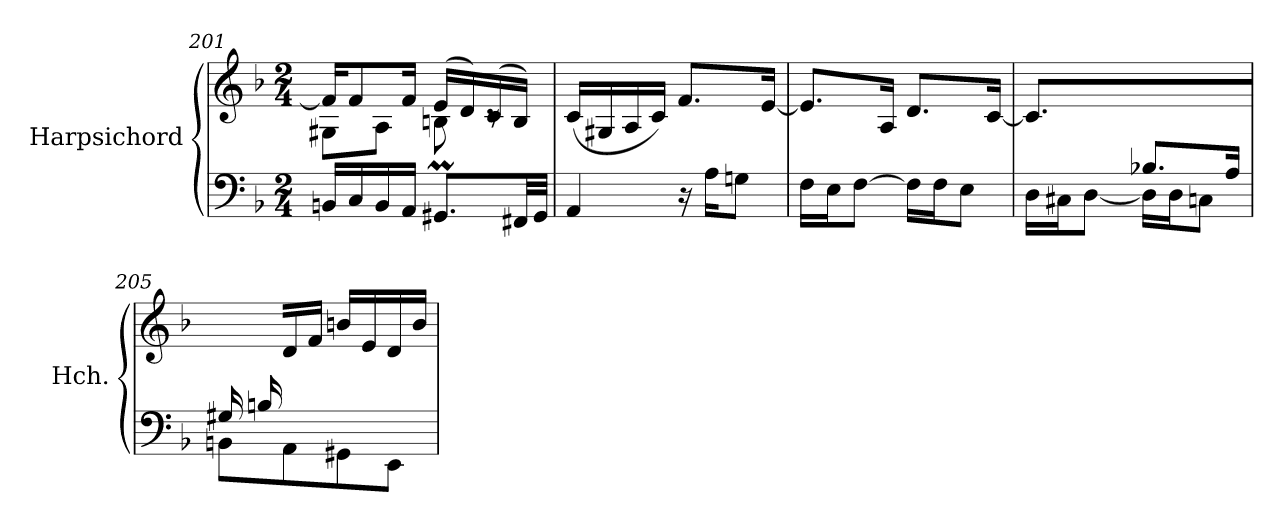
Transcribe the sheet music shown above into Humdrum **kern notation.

**kern	**kern
*part1	*part1
*staff2	*staff1
*I"Harpsichord	*
*I'Hch.	*
*clefF4	*clefG2
*k[b-]	*k[b-]
*M2/4	*M2/4
=201	=201
*	*^
16BBn/LL	16f/KL]	8G#X\L
16C/	8f/	.
16BB/	.	8A\J
16AA/JJ	16f/Jk	.
8.GG#Xm/L	(16e/LL	8Bn\
.	16d/)	.
.	(16c/	8rc
32FF#X/LL	16B/JJ)	.
32GG#/JJJ	.	.
*	*v	*v
=202	=202
4AA/	(16c/LL
.	16G#X/
.	16A/
.	16c/JJ)
16r	8.f/L
16A\KL	.
8Gn\J	.
.	[16e/Jk
=203	=203
16F\LL	8.e/L]
16E\J	.
[8F\J	.
.	16A/Jk
16F\LL]	8.d/L
16F\J	.
8E\J	.
.	[16c/Jk
=204	=204
*^	*
*	*^	*
8.ryy	16D\LL	8ryy	8.c/L]
.	16C#X\J	.	.
.	[8D\J	16ryy	.
16F/Jk	.	16ryy	4ryy
8.B-X/L	16D\LL]	4ryy	.
.	16D\J	.	.
.	8Cn\J	.	.
16A/Jk	.	.	16ryy
*	*v	*v	*
=205	=205	=205
16G#X/LL	8BBn\L	8ryy
16Bn/	.	.
4.ryy	8AA\	16d/
.	.	16f/JJ
.	8GG#X\	16bn/LL
.	.	16e/
.	8EE\J	16d/
.	.	16b/JJ
*v	*v	*
=	=
*-	*-
